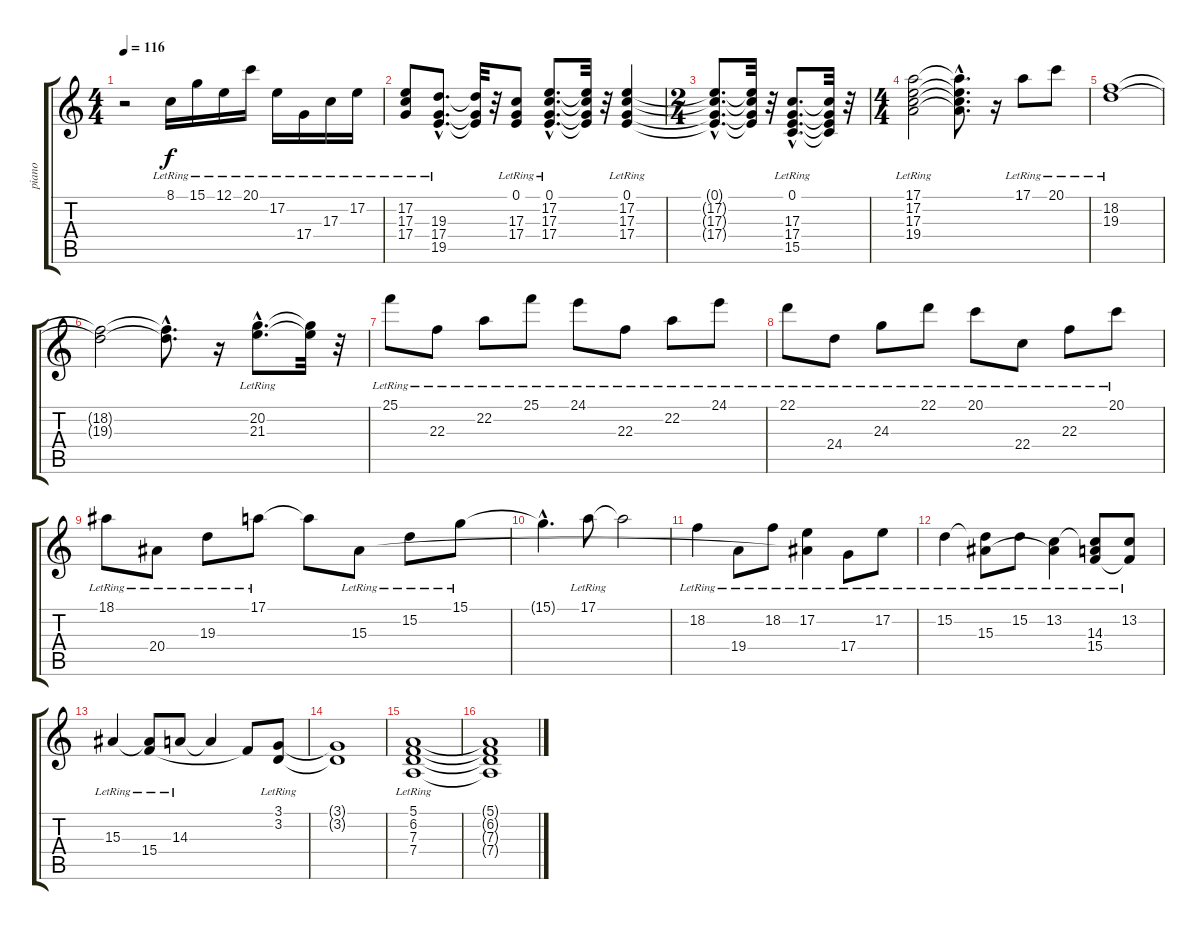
\track ("piano" "piano") {instrument acousticgrandpiano}
\staff {score tabs}
\tuning (E4 B3 G3 D3 A2 E2) {hide}
\ts (4 4)
\tempo 116
\clef g2
\ks c
r.2{dy f} 8.1{lr}.16 15.1{lr}.16 12.1{lr}.16 20.1{lr}.16 17.2{lr}.16 17.4{lr}.16 17.3{lr}.16 17.2{lr}.16 |
(17.2{lr} 17.3{lr} 17.4{lr}).8 (19.3{hac lr} 17.4{hac lr} 19.5{hac lr}).8{d} (19.3{t} 17.4{t} 19.5{t}).32 r.32 (0.1{lr} 17.3{lr} 17.4{lr}).8 (0.1{hac lr} 17.2{hac lr} 17.3{hac lr} 17.4{hac lr}).8{d} (0.1{t} 17.2{t} 17.3{t} 17.4{t}).32 r.32 (0.1{lr} 17.2{lr} 17.3{lr} 17.4{lr}).4 |
\ts (2 4)
(0.1{hac t} 17.2{hac t} 17.3{hac t} 17.4{hac t}).8{d} (0.1{t} 17.2{t} 17.3{t} 17.4{t}).32 r.32 (0.1{hac lr} 17.3{hac lr} 17.4{hac lr} 15.5{hac lr}).8{d} (0.1{t} 17.3{t} 17.4{t} 15.5{t}).32 r.32 |
\ts (4 4)
(17.1{lr} 17.2{lr} 17.3{lr} 19.4{lr}).2 (17.1{hac t} 17.2{hac t} 17.3{hac t} 19.4{hac t}).8{d} r.16 17.1{lr}.8 20.1{lr}.8 |
(18.2{lr} 19.3{lr}).1 |
(18.2{t} 19.3{t}).2 (18.2{hac t} 19.3{hac t}).8{d} r.16 (20.2{hac lr} 21.3{hac lr}).8{d} (20.2{t} 21.3{t}).32 r.32 |
25.1{lr}.8 22.3{lr}.8 22.2{lr}.8 25.1{lr}.8 24.1{lr}.8 22.3{lr}.8 22.2{lr}.8 24.1{lr}.8 |
22.1{lr}.8 24.4{lr}.8 24.3{lr}.8 22.1{lr}.8 20.1{lr}.8 22.4{lr}.8 22.3{lr}.8 20.1{lr}.8 |
18.1{lr}.8 20.4{lr}.8 19.3{lr}.8 17.1{lr}.8 17.1{t}.8 15.3{lr}.8 15.2{lr}.8 15.1{lr}.8 |
15.1{hac t}.4{d} 17.1{lr}.8 17.1{t}.2 |
18.2{lr}.4 19.4{lr}.8 18.2{lr}.8 (17.2{lr} 15.3{t}).4 17.4{lr}.8 17.2{lr}.8 |
15.2{lr}.4 (15.2{t} 15.3{lr}).8 15.2{lr}.8 (13.2{lr} 15.3{t}).4 (13.2{t} 14.3{lr} 15.4{lr}).8 (13.2{lr} 15.4{t}).8 |
15.3{lr}.4 (15.3{t} 15.4{lr}).8 14.3{lr}.8 14.3{t}.4 15.4{t}.8 (3.1{lr} 3.2{lr}).8 |
(3.1{t} 3.2{t}).1 |
(5.1{lr} 6.2{lr} 7.3{lr} 7.4{lr}).1 |
(5.1{t} 6.2{t} 7.3{t} 7.4{t}).1
